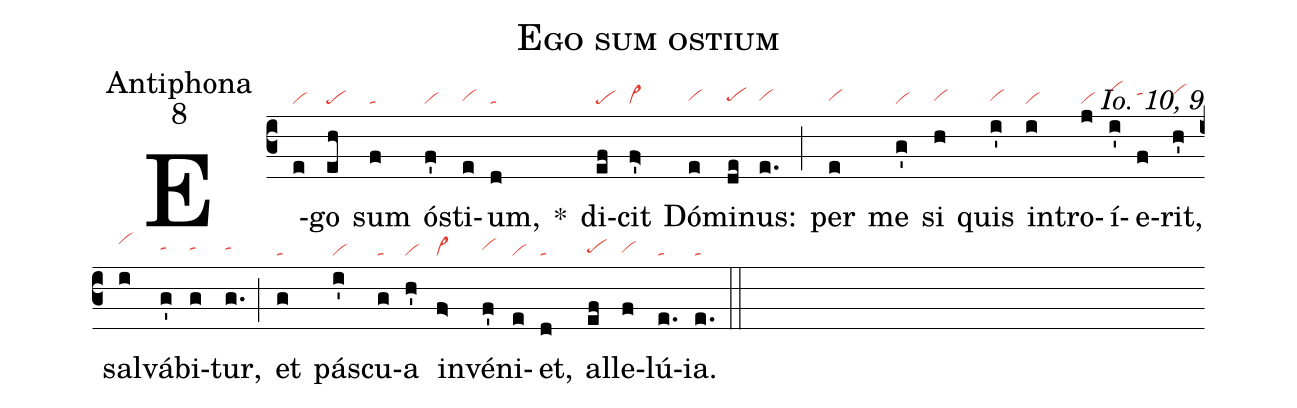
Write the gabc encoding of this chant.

name:Ego sum ostium;
office-part:Antiphona;
mode:8;
commentary:Io. 10, 9;
nabc-lines: 1;
%%
(c3)
E(e|vi)go(eh|pe) sum(f|ta) ós(f'|vi)ti(e|vihg)um,(d|ta) *()
di(ef|pe)cit(f>'|vi>) Dó(e|vihg)mi(de|pehg)nus:(e.|vihg) (;)
per(e|vihg) me(g'|vi) si(h|vihg) quis(i'|vihg) in(i|vi)tro(j|vi)í(i'|vihj)e(f|tahi)rit,(h'|vihi) sal(i|vihj)vá(g'|tahh)bi(g|tahh)tur,(g.|tahh) (;)
et(g|ta) pás(i'|vi)cu(g|ta)a(h'|vi) in(f>|vi>)vé(f'|vihh)ni(e|vi)et,(d|ta) al(ef|pehg)le(f|vihg)lú(e.|ta)ia.(e.|ta) (::)
